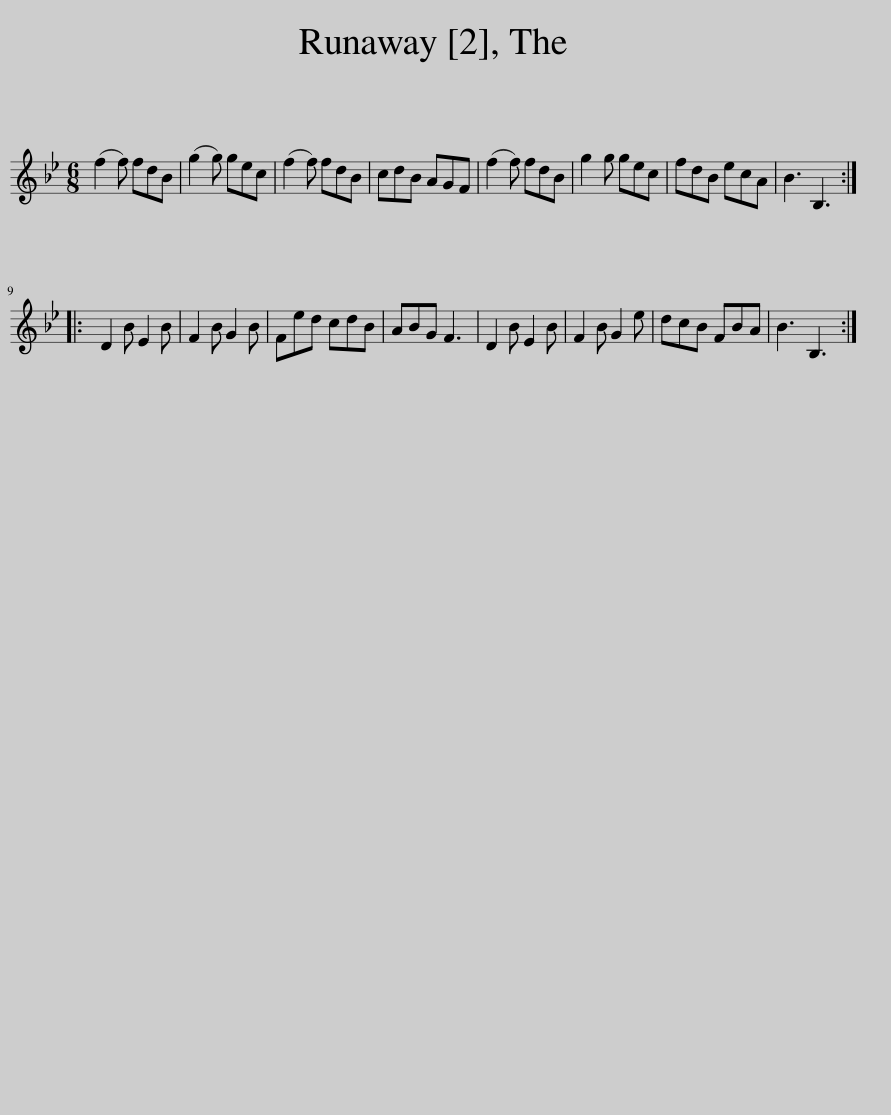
X:1
L:1/8
M:6/8
I:linebreak $
K:Bb
V:1 treble
V:1
 (f2 f) fdB | (g2 g) gec | (f2 f) fdB | cdB AGF | (f2 f) fdB | %5
 g2 g gec | fdB ecA | B3 B,3 ::$ D2 B E2 B | F2 B G2 B | %10
 Fed cdB | ABG F3 | D2 B E2 B | F2 B G2 e | dcB FBA | %15
 B3 B,3 :| %16
